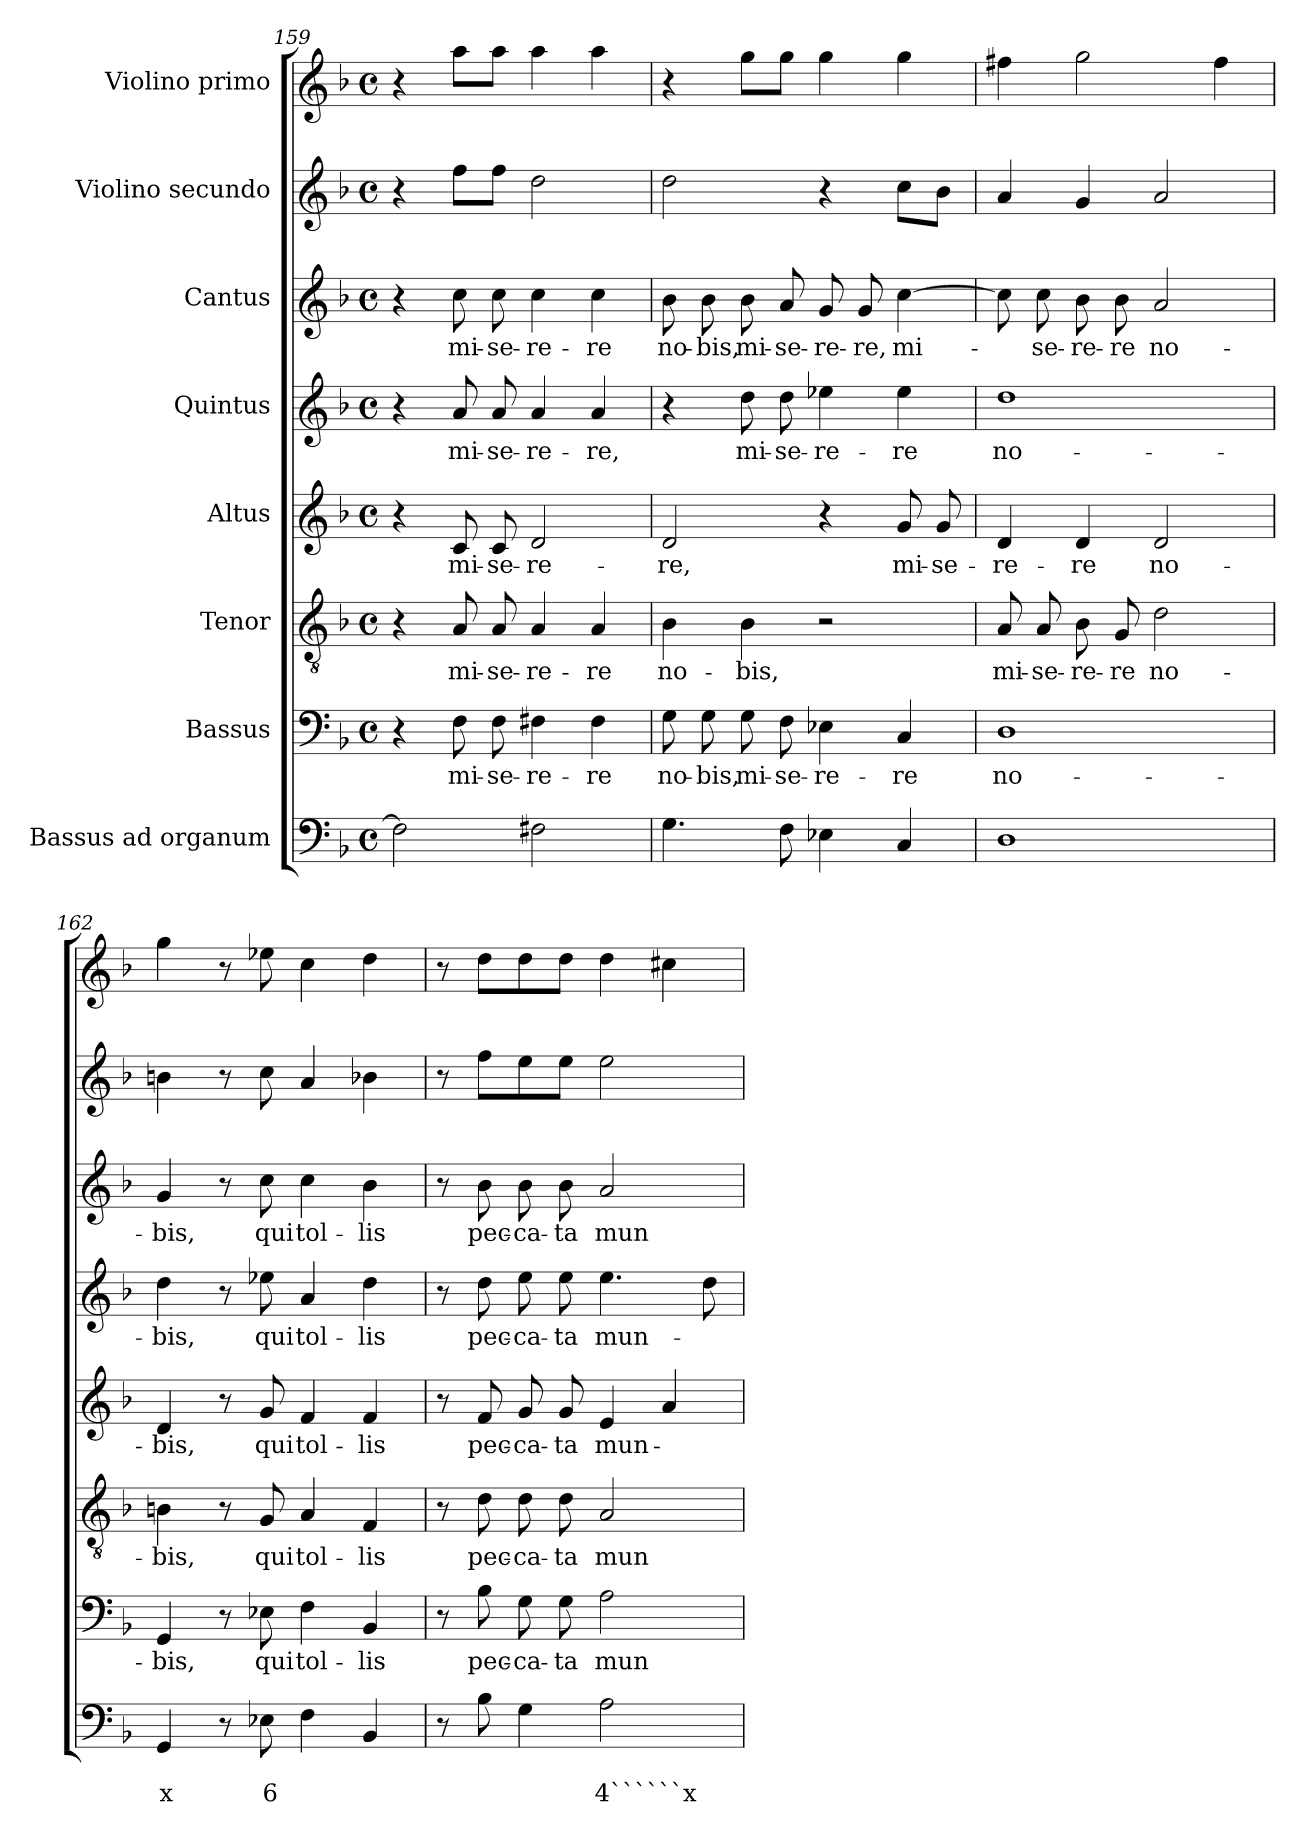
**kern	**text	**text	**kern	**text	**kern	**text	**kern	**text	**kern	**text	**kern	**text	**kern	**kern
*part8	*part8	*part8	*part7	*part7	*part6	*part6	*part5	*part5	*part4	*part4	*part3	*part3	*part2	*part1
*staff8	*staff8	*staff8	*staff7	*staff7	*staff6	*staff6	*staff5	*staff5	*staff4	*staff4	*staff3	*staff3	*staff2	*staff1
*I"Bassus ad  organum	*	*	*I"Bassus	*	*I"Tenor	*	*I"Altus	*	*I"Quintus	*	*I"Cantus	*	*I"Violino secundo	*I"Violino primo
*clefF4	*	*	*clefF4	*	*clefGv2	*	*clefG2	*	*clefG2	*	*clefG2	*	*clefG2	*clefG2
*k[b-]	*	*	*k[b-]	*	*k[b-]	*	*k[b-]	*	*k[b-]	*	*k[b-]	*	*k[b-]	*k[b-]
*F:	*	*	*F:	*	*F:	*	*F:	*	*F:	*	*F:	*	*F:	*F:
*M4/4	*	*	*M4/4	*	*M4/4	*	*M4/4	*	*M4/4	*	*M4/4	*	*M4/4	*M4/4
*met(c)	*	*	*met(c)	*	*met(c)	*	*met(c)	*	*met(c)	*	*met(c)	*	*met(c)	*met(c)
=159	=159	=159	=159	=159	=159	=159	=159	=159	=159	=159	=159	=159	=159	=159
2F\]	.	.	4r	.	4r	.	4r	.	4r	.	4r	.	4r	4r
!	!	!	!	!LO:LY:b	!	!LO:LY:b	!	!LO:LY:b	!	!LO:LY:b	!	!LO:LY:b	!	!
.	.	.	8F\	mi-	8A/	mi-	8c/	mi-	8a/	mi-	8cc\	mi-	8ff\L	8aa\L
!	!	!	!	!LO:LY:b	!	!LO:LY:b	!	!LO:LY:b	!	!LO:LY:b	!	!LO:LY:b	!	!
.	.	.	8F\	-se-	8A/	-se-	8c/	-se-	8a/	-se-	8cc\	-se-	8ff\J	8aa\J
!	!	!	!	!LO:LY:b	!	!LO:LY:b	!	!LO:LY:b	!	!LO:LY:b	!	!LO:LY:b	!	!
2F#X\	.	.	4F#X\	-re-	4A/	-re-	2d/	-re-	4a/	-re-	4cc\	-re-	2dd\	4aa\
!	!	!	!	!LO:LY:b	!	!LO:LY:b	!	!	!	!LO:LY:b	!	!LO:LY:b	!	!
.	.	.	4F#\	-re	4A/	-re	.	.	4a/	-re,	4cc\	-re	.	4aa\
=160	=160	=160	=160	=160	=160	=160	=160	=160	=160	=160	=160	=160	=160	=160
!	!	!	!	!LO:LY:b	!	!LO:LY:b	!	!LO:LY:b	!	!	!	!LO:LY:b	!	!
4.G\	.	.	8G\	no-	4B-\	no-	2d/	-re,	4r	.	8b-\	no-	2dd\	4r
!	!	!	!	!LO:LY:b	!	!	!	!	!	!	!	!LO:LY:b	!	!
.	.	.	8G\	-bis,	.	.	.	.	.	.	8b-\	-bis,	.	.
!	!	!	!	!LO:LY:b	!	!LO:LY:b	!	!	!	!LO:LY:b	!	!LO:LY:b	!	!
.	.	.	8G\	mi-	4B-\	-bis,	.	.	8dd\	mi-	8b-\	mi-	.	8gg\L
!	!	!	!	!LO:LY:b	!	!	!	!	!	!LO:LY:b	!	!LO:LY:b	!	!
8F\	.	.	8F\	-se-	.	.	.	.	8dd\	-se-	8a/	-se-	.	8gg\J
!	!	!	!	!LO:LY:b	!	!	!	!	!	!LO:LY:b	!	!LO:LY:b	!	!
4E-X\	.	.	4E-X\	-re-	2r	.	4r	.	4ee-X\	-re-	8g/	-re-	4r	4gg\
!	!	!	!	!	!	!	!	!	!	!	!	!LO:LY:b	!	!
.	.	.	.	.	.	.	.	.	.	.	8g/	-re,	.	.
!	!	!	!	!LO:LY:b	!	!	!	!LO:LY:b	!	!LO:LY:b	!	!LO:LY:b	!	!
4C/	.	.	4C/	-re	.	.	8g/	mi-	4ee-\	-re	[4cc\	mi-	8cc\L	4gg\
!	!	!	!	!	!	!	!	!LO:LY:b	!	!	!	!	!	!
.	.	.	.	.	.	.	8g/	-se-	.	.	.	.	8b-\J	.
=161	=161	=161	=161	=161	=161	=161	=161	=161	=161	=161	=161	=161	=161	=161
!	!	!	!	!LO:LY:b	!	!LO:LY:b	!	!LO:LY:b	!	!LO:LY:b	!	!	!	!
1D	.	.	1D	no-	8A/	mi-	4d/	-re-	1dd	no-	8cc\]	.	4a/	4ff#X\
!	!	!	!	!	!	!LO:LY:b	!	!	!	!	!	!LO:LY:b	!	!
.	.	.	.	.	8A/	-se-	.	.	.	.	8cc\	-se-	.	.
!	!	!	!	!	!	!LO:LY:b	!	!LO:LY:b	!	!	!	!LO:LY:b	!	!
.	.	.	.	.	8B-\	-re-	4d/	-re	.	.	8b-\	-re-	4g/	2gg\
!	!	!	!	!	!	!LO:LY:b	!	!	!	!	!	!LO:LY:b	!	!
.	.	.	.	.	8G/	-re	.	.	.	.	8b-\	-re	.	.
!	!	!	!	!	!	!LO:LY:b	!	!LO:LY:b	!	!	!	!LO:LY:b	!	!
.	.	.	.	.	2d\	no-	2d/	no-	.	.	2a/	no-	2a/	.
.	.	.	.	.	.	.	.	.	.	.	.	.	.	4ff#\
=162	=162	=162	=162	=162	=162	=162	=162	=162	=162	=162	=162	=162	=162	=162
!	!	!LO:LY:b	!	!LO:LY:b	!	!LO:LY:b	!	!LO:LY:b	!	!LO:LY:b	!	!LO:LY:b	!	!
4GG/	.	x	4GG/	-bis,	4Bn\	-bis,	4d/	-bis,	4dd\	-bis,	4g/	-bis,	4bn\	4gg\
8r	.	.	8r	.	8r	.	8r	.	8r	.	8r	.	8r	8r
!	!	!LO:LY:b	!	!LO:LY:b	!	!LO:LY:b	!	!LO:LY:b	!	!LO:LY:b	!	!LO:LY:b	!	!
8E-X\	.	6	8E-X\	qui	8G/	qui	8g/	qui	8ee-X\	qui	8cc\	qui	8cc\	8ee-X\
!	!	!	!	!LO:LY:b	!	!LO:LY:b	!	!LO:LY:b	!	!LO:LY:b	!	!LO:LY:b	!	!
4F\	.	.	4F\	tol-	4A/	tol-	4f/	tol-	4a/	tol-	4cc\	tol-	4a/	4cc\
!	!	!	!	!LO:LY:b	!	!LO:LY:b	!	!LO:LY:b	!	!LO:LY:b	!	!LO:LY:b	!	!
4BB-/	.	.	4BB-/	-lis	4F/	-lis	4f/	-lis	4dd\	-lis	4b-\	-lis	4b-X\	4dd\
!!LO:LB:g=z
=163	=163	=163	=163	=163	=163	=163	=163	=163	=163	=163	=163	=163	=163	=163
8r	.	.	8r	.	8r	.	8r	.	8r	.	8r	.	8r	8r
!	!	!	!	!LO:LY:b	!	!LO:LY:b	!	!LO:LY:b	!	!LO:LY:b	!	!LO:LY:b	!	!
8B-\	.	.	8B-\	pec-	8d\	pec-	8f/	pec-	8dd\	pec-	8b-\	pec-	8ff\L	8dd\L
!	!	!	!	!LO:LY:b	!	!LO:LY:b	!	!LO:LY:b	!	!LO:LY:b	!	!LO:LY:b	!	!
4G\	.	.	8G\	-ca-	8d\	-ca-	8g/	-ca-	8ee\	-ca-	8b-\	-ca-	8ee\	8dd\
!	!	!	!	!LO:LY:b	!	!LO:LY:b	!	!LO:LY:b	!	!LO:LY:b	!	!LO:LY:b	!	!
.	.	.	8G\	-ta	8d\	-ta	8g/	-ta	8ee\	-ta	8b-\	-ta	8ee\J	8dd\J
!	!	!LO:LY:b	!	!LO:LY:b	!	!LO:LY:b	!	!LO:LY:b	!	!LO:LY:b	!	!LO:LY:b	!	!
2A\	.	4``````x	2A\	mun-	2A/	mun-	4e/	mun-	4.ee\	mun-	2a/	mun-	2ee\	4dd\
.	.	.	.	.	.	.	4a/	.	.	.	.	.	.	4cc#X\
.	.	.	.	.	.	.	.	.	8dd\	.	.	.	.	.
=	=	=	=	=	=	=	=	=	=	=	=	=	=	=
*-	*-	*-	*-	*-	*-	*-	*-	*-	*-	*-	*-	*-	*-	*-
